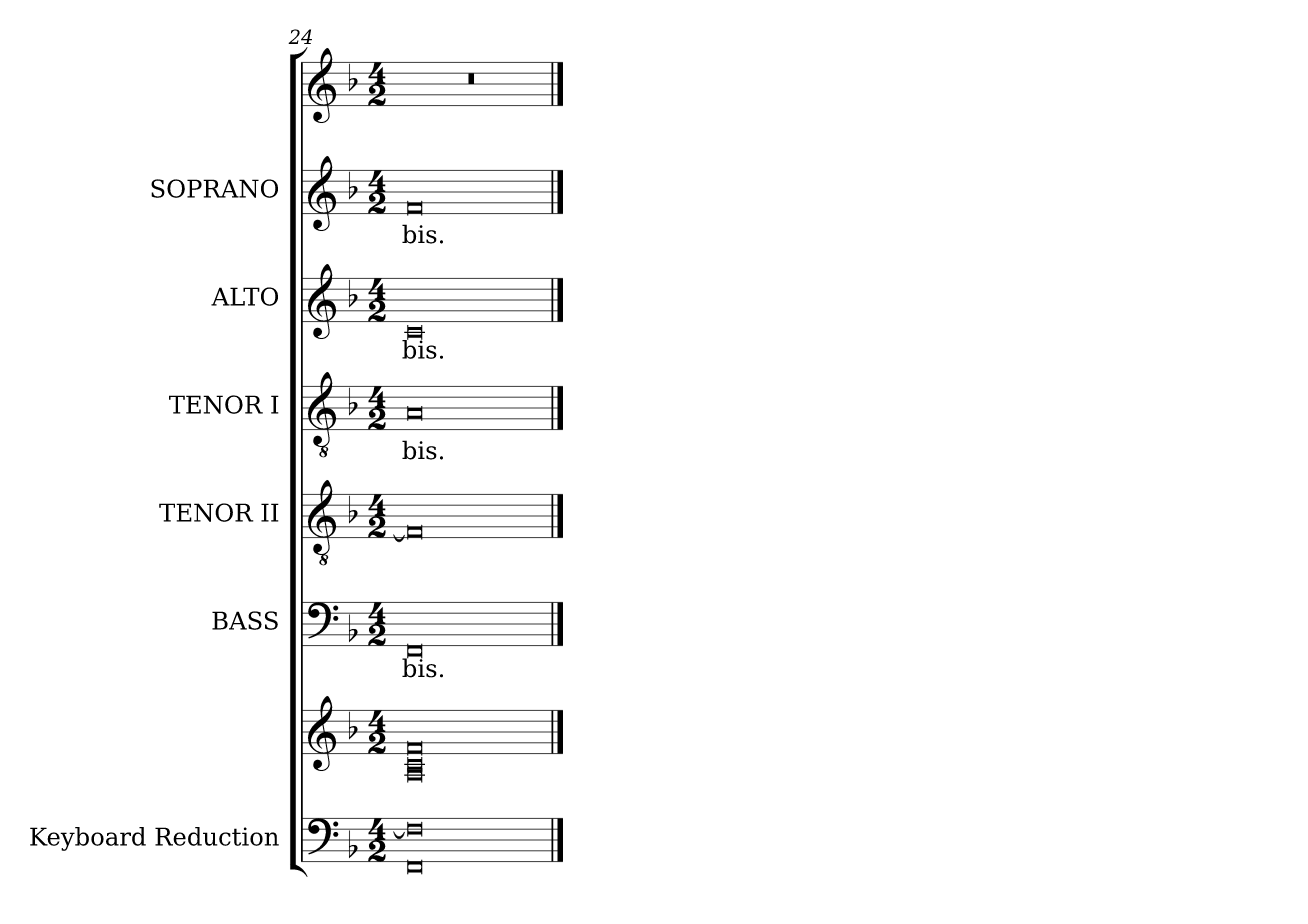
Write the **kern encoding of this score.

**kern	**kern	**kern	**text	**kern	**kern	**text	**kern	**text	**kern	**text	**kern
*part7	*part7	*part6	*part6	*part5	*part4	*part4	*part3	*part3	*part2	*part2	*part1
*staff8	*staff7	*staff6	*staff6	*staff5	*staff4	*staff4	*staff3	*staff3	*staff2	*staff2	*staff1
*I"Keyboard Reduction	*	*I"BASS	*	*I"TENOR II	*I"TENOR I	*	*I"ALTO	*	*I"SOPRANO	*	*
*I'Reduc.	*	*I'B.	*	*I'T. II	*I'T. I	*	*I'A.	*	*I'S.	*	*
*clefF4	*clefG2	*clefF4	*	*clefGv2	*clefGv2	*	*clefG2	*	*clefG2	*	*clefG2
*	*	*	*	*ITrd7c12	*ITrd7c12	*	*	*	*	*	*
*k[b-]	*k[b-]	*k[b-]	*	*k[b-]	*k[b-]	*	*k[b-]	*	*k[b-]	*	*k[b-]
*F:	*F:	*F:	*	*F:	*F:	*	*F:	*	*F:	*	*F:
*M4/2	*M4/2	*M4/2	*	*M4/2	*M4/2	*	*M4/2	*	*M4/2	*	*M4/2
=24	=24	=24	=24	=24	=24	=24	=24	=24	=24	=24	=24
!	!	!	!LO:LY:b:color=#000000	!	!	!	!	!	!	!	!
!	!	!	!	!	!	!LO:LY:b:color=#000000	!	!	!	!	!
!	!	!	!	!	!	!	!	!LO:LY:b:color=#000000	!	!	!
!	!	!	!	!	!	!	!	!	!	!LO:LY:b:color=#000000	!LO:N:vis=1
0FFi 0Fi]	0Ai 0ci 0fi	0FFi	-bis.	0FFi]	0AAi	-bis.	0ci	-bis.	0fi	-bis.	0r
==	==	==	==	==	==	==	==	==	==	==	==
*-	*-	*-	*-	*-	*-	*-	*-	*-	*-	*-	*-
